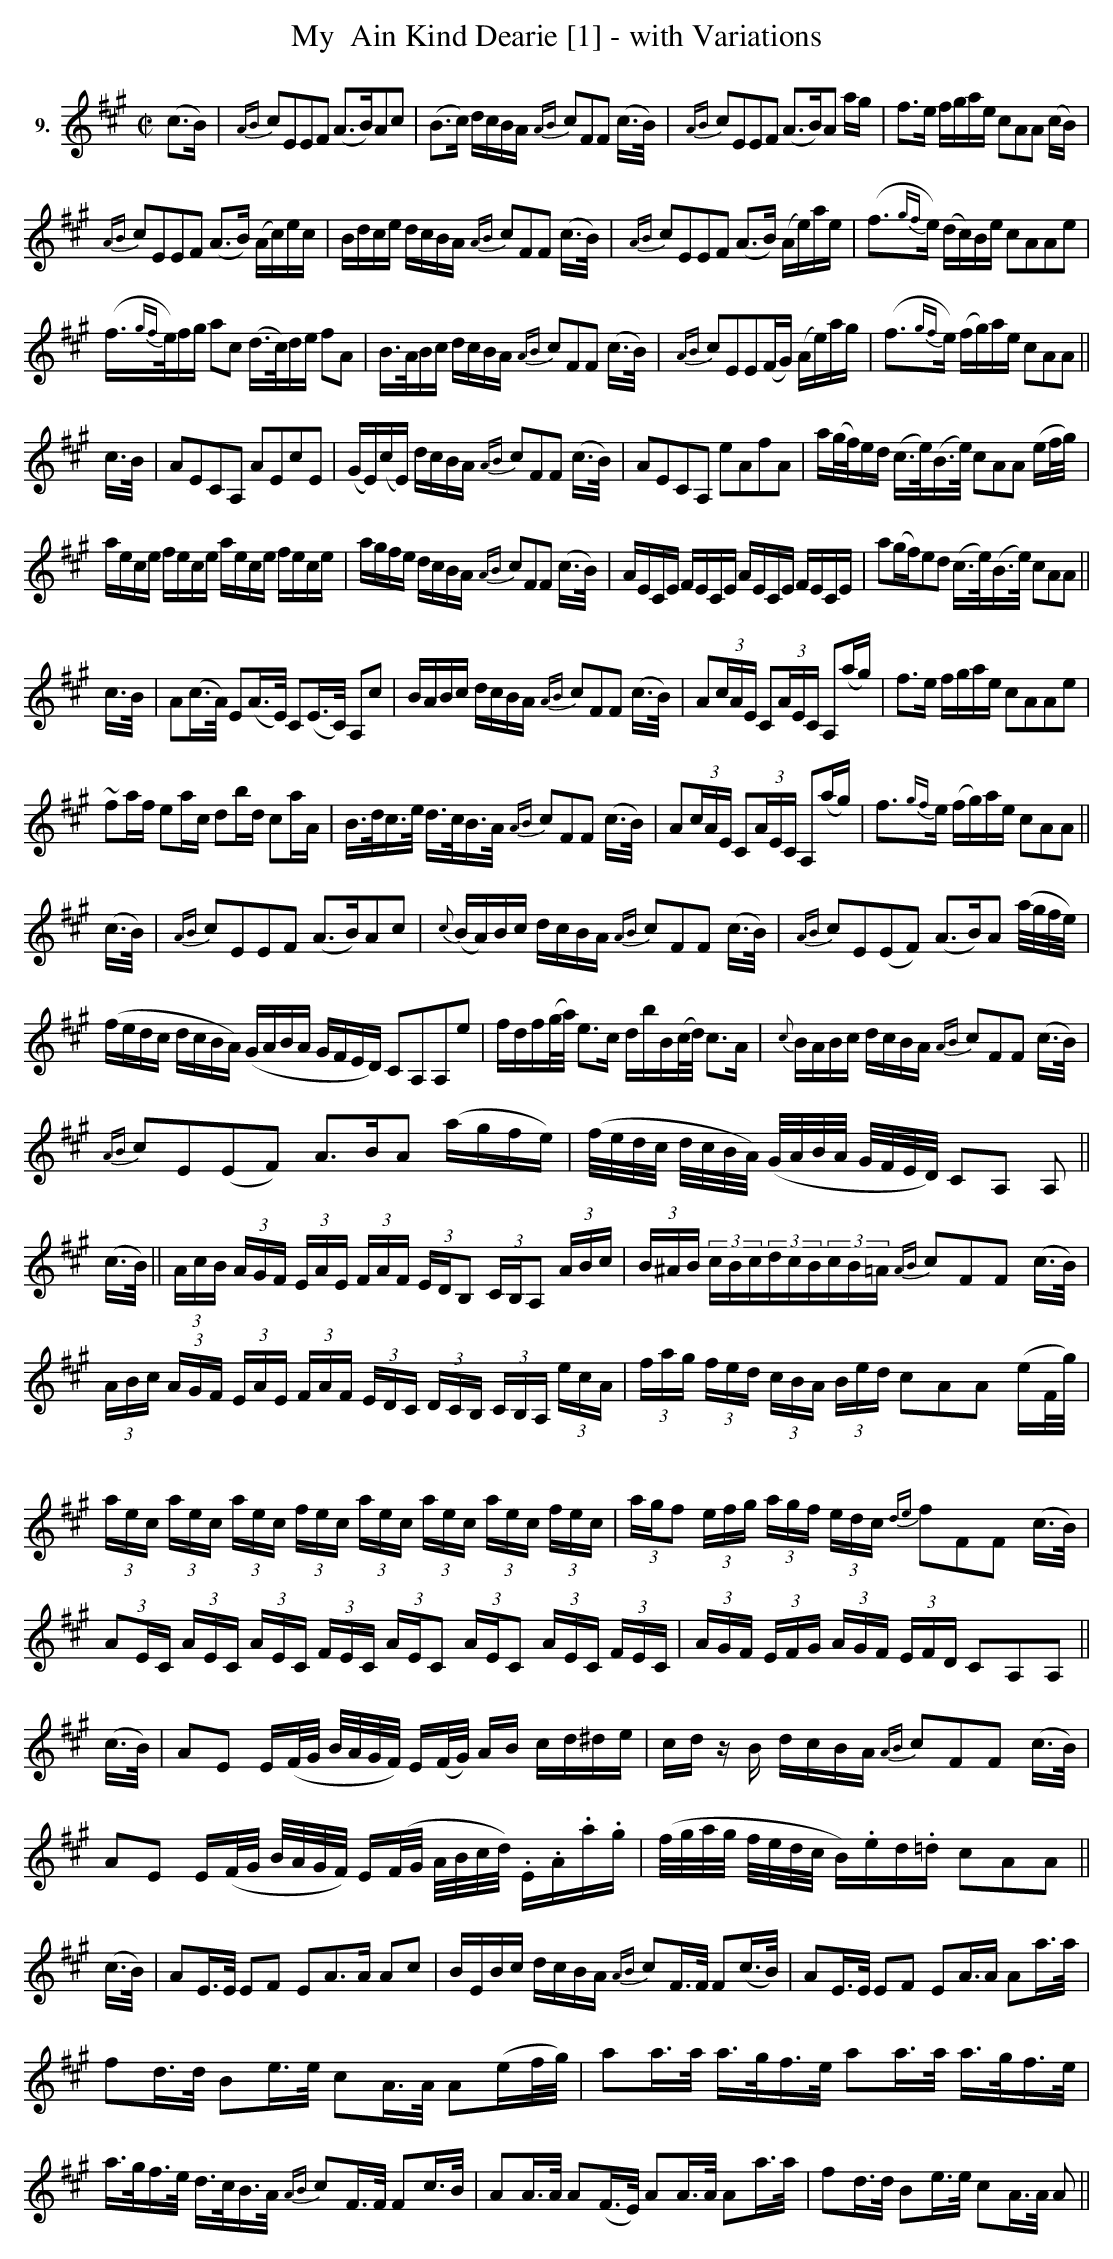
X:1
T:My  Ain Kind Dearie [1] - with Variations
M:C|
L:1/8
K:A
V:1 clef=treble name="9."
[V:1] (c>B)|{AB}cEEF (A>B)Ac|(B>c) d/c/B/A/ {AB}cFF (c/>B/)|{AB}cEEF (A>B)A a/g/|f>e f/g/a/e/ cAA (c/B/)|
{AB}cEEF (A>B) (A/c/)e/c/|B/d/c/e/ d/c/B/A/ {AB}cFF (c/>B/)|{AB}cEEF (A>B) (A/e/)a/e/|(f>{gf}e) (d/c/)B/e/ cAAe|
(f/>{gf}e/)f/g/ ac (d/>c/)d/e/ fA|B/>A/B/c/ d/c/B/A/ {AB}cFF (c/>B/)|{AB}cEE(F/G/) (A/e/)a/g/|(f>{gf}e) (f/g/)a/e/ cAA||
c/>B/|AECA, AEcE|(G/E/)(c/E/) d/c/B/A/ {AB}cFF (c/>B/)|AECA, eAfA|a/(g/4f/4)e/d/ (c/>e/)(B/>e/) cAA (e/f/4g/4)|
a/e/c/e/ f/e/c/e/ a/e/c/e/ f/e/c/e/|a/g/f/e/ d/c/B/A/ {AB}cFF (c/>B/)|A/E/C/E/ F/E/C/E/ A/E/C/E/ F/E/C/E/|a(g/f/)ed (c/>e/)(B/>e/) cAA||
c/>B/|A(c/>A/) E(A/>E/) C(E/>C/) A,c|B/A/B/c/ d/c/B/A/ {AB}cFF (c/>B/)|A(3c/A/E/ C(3A/E/C/ A,(a/g/)|f>e f/g/a/e/ cAAe|
~fa/f/ ea/c/ db/d/ ca/A/|B/>d/c/>e/ d/>c/B/>A/ {AB}cFF (c/>B/)|A(3c/A/E/ C(3A/E/C/ A,(a/g/)|f>{gf}e (f/g/)a/e/ cAA||
(c/>B/)|{AB}cEEF (A>B)Ac|{c}(B/A/)B/c/ d/c/B/A/ {AB}cFF (c/>B/)|{AB}cE(EF) (A>B)A (a/4g/4f/4e/4)|
(f/e/d/c/ d/c/B/A/) (G/A/B/A/ G/F/E/D/) CA,A,e|f/d/f/(g/4a/4) e>c d/b/B/(c/4d/4) c>A|{c}B/A/B/c/ d/c/B/A/ {AB}cFF (c/>B/)|
{AB}cE(EF) A>BA (a/g/f/e/)|(f/4e/4d/4c/4 d/4c/4B/4A/4) (G/4A/4B/4A/4 G/4F/4E/4D/4) CA, A,||
(c/>B/)||(3A/c/B/ (3A/G/F/ (3E/A/E/ (3F/A/F/ (3E/D/B, (3C/B,/A, (3A/B/c/|(3B/^A/B/ (3c/B/c/(3d/c/B/(3c/B/=A/ {AB}cFF (c/>B/)|
(3A/B/c/ (3A/G/F/ (3E/A/E/ (3F/A/F/ (3E/D/C/ (3D/C/B,/ (3C/B,/A,/ (3e/c/A/|(3f/a/g/ (3f/e/d/ (3c/B/A/ (3B/e/d/ cAA (e/F/4g/4)|
(3a/e/c/ (3a/e/c/ (3a/e/c/ (3f/e/c/ (3a/e/c/ (3a/e/c/ (3a/e/c/ (3f/e/c/|(3a/g/f (3e/f/g/ (3a/g/f/ (3e/d/c/ {de}fFF (c/>B/)|
(3AE/C/ (3A/E/C/ (3A/E/C/ (3F/E/C/ (3A/E/C (3A/E/C (3A/E/C/ (3F/E/C/|(3A/G/F/ (3E/F/G/ (3A/G/F/ (3E/F/D/ CA,A,||
(c/>B/)|AE E/(F/4G/4 B/4A/4G/4F/4) E/(F/4G/4) A/B/ c/d/^d/e/|c/d/ z/B/ d/c/B/A/ {AB}cFF (c/>B/)|
AE E/(F/4G/4 B/4A/4G/4F/4) E/(F/4G/4 A/4B/4c/4d/4) .E/.A/.a/.g/|(f/4g/4a/4g/4 f/4e/4d/4c/4 B/).e/^.d/.=d/ cAA||
(c/>B/)|AE/>E/ EF EA>A Ac|B/E/B/c/ d/c/B/A/ {AB}cF/>F/ F(c/>B/)|AE/>E/ EF EA/>A Aa/>a/|
fd/>d/ Be/>e/ cA/>A/ A(e/f/4/g/4)|aa/>a/ a/>g/f/>e/ aa/>a/ a/>g/f/>e/|
a/>g/f/>e/ d/>c/B/>A/ {AB}cF/>F/ Fc/>B/|AA/>A/ A(F/>E/) AA/>A/ Aa/>a/|fd/>d/ Be/>e/ cA/>A/ A||
